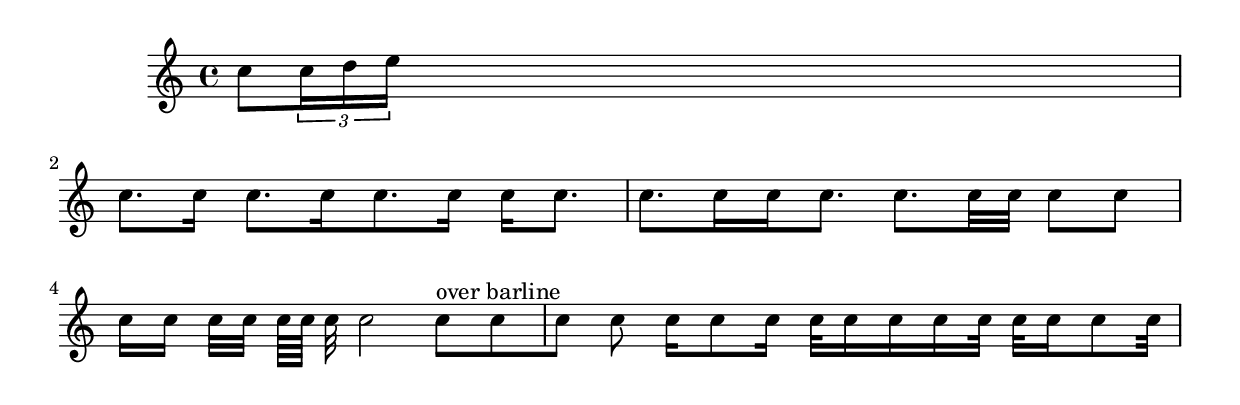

\version "2.16.0"

\header{
texidoc="
Beaming is generated automatically. Beams may cross bar lines. In that
case, line breaks are forbidden.
"
}

\context Staff  \relative c''  {

  c8[ \times 2/3 { c16 d e] }
  s4*3
  
  c8.[ c16]
  c8.[ c16 c8.  c16]
  c16[ c8.] |
  c8.[ c16  c16  c8.]
  c8.[ c32  c32]
  c8[ c8] |
  c16[ c16]
  c32[ c32]
  c64[ c64]	
  c32
  c2

  c8[^"over barline" c c] c8 
  c16[ c8 c16]
  c32[ c16 c16 c16 c32]
  c32[ c16 c8 c32]		 % hmm ?
  
}

